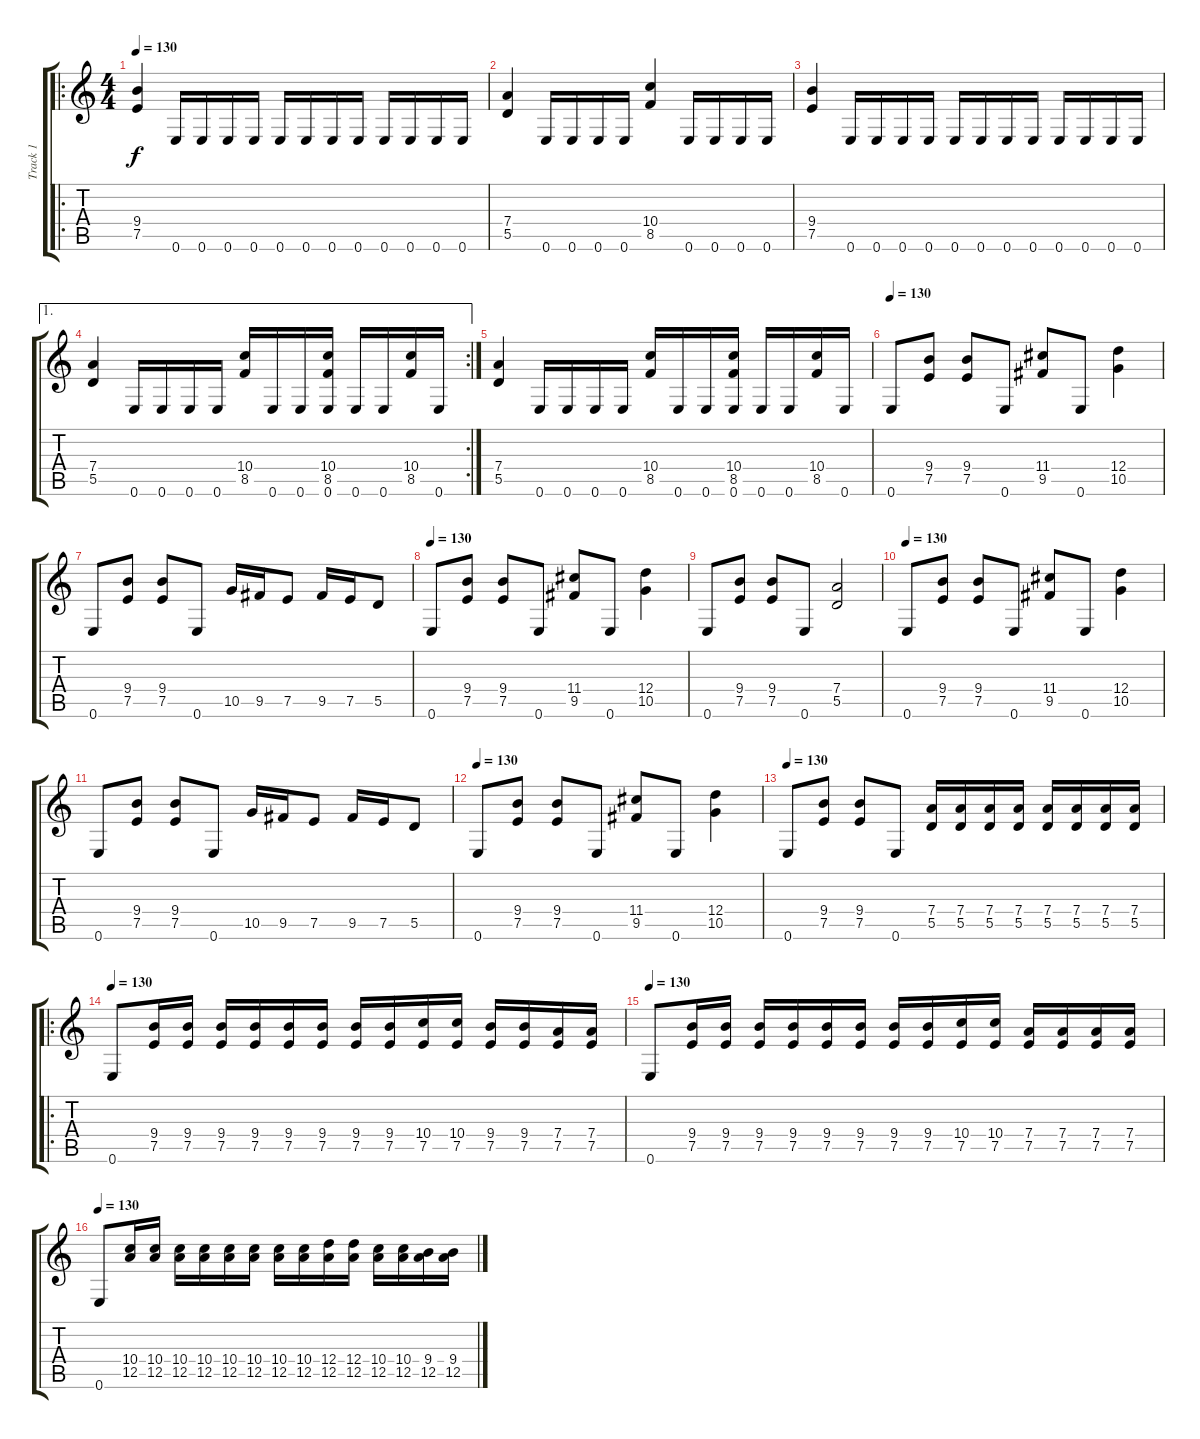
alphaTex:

\track ("Track 1" "Track 1") {instrument distortionguitar}
\staff {score tabs}
\tuning (E4 B3 G3 D3 A2 E2) {hide}
\ro
\ts (4 4)
\tempo 130
\clef g2
\ks c
(9.4 7.5).4{dy f} 0.6.16 0.6.16 0.6.16 0.6.16 0.6.16 0.6.16 0.6.16 0.6.16 0.6.16 0.6.16 0.6.16 0.6.16 |
(7.4 5.5).4 0.6.16 0.6.16 0.6.16 0.6.16 (10.4 8.5).4 0.6.16 0.6.16 0.6.16 0.6.16 |
(9.4 7.5).4 0.6.16 0.6.16 0.6.16 0.6.16 0.6.16 0.6.16 0.6.16 0.6.16 0.6.16 0.6.16 0.6.16 0.6.16 |
\ae 1
\rc 2
(7.4 5.5).4 0.6.16 0.6.16 0.6.16 0.6.16 (10.4 8.5).16 0.6.16 0.6.16 (10.4 8.5 0.6).16 0.6.16 0.6.16 (10.4 8.5).16 0.6.16 |
(7.4 5.5).4 0.6.16 0.6.16 0.6.16 0.6.16 (10.4 8.5).16 0.6.16 0.6.16 (10.4 8.5 0.6).16 0.6.16 0.6.16 (10.4 8.5).16 0.6.16 |
\tempo 130
0.6.8 (9.4 7.5).8 (9.4 7.5).8 0.6.8 (11.4 9.5).8 0.6.8 (12.4 10.5).4 |
0.6.8 (9.4 7.5).8 (9.4 7.5).8 0.6.8 10.5.16 9.5.16 7.5.8 9.5.16 7.5.16 5.5.8 |
\tempo 130
0.6.8 (9.4 7.5).8 (9.4 7.5).8 0.6.8 (11.4 9.5).8 0.6.8 (12.4 10.5).4 |
0.6.8 (9.4 7.5).8 (9.4 7.5).8 0.6.8 (7.4 5.5).2 |
\tempo 130
0.6.8 (9.4 7.5).8 (9.4 7.5).8 0.6.8 (11.4 9.5).8 0.6.8 (12.4 10.5).4 |
0.6.8 (9.4 7.5).8 (9.4 7.5).8 0.6.8 10.5.16 9.5.16 7.5.8 9.5.16 7.5.16 5.5.8 |
\tempo 130
0.6.8 (9.4 7.5).8 (9.4 7.5).8 0.6.8 (11.4 9.5).8 0.6.8 (12.4 10.5).4 |
\tempo 130
0.6.8 (9.4 7.5).8 (9.4 7.5).8 0.6.8 (7.4 5.5).16 (7.4 5.5).16 (7.4 5.5).16 (7.4 5.5).16 (7.4 5.5).16 (7.4 5.5).16 (7.4 5.5).16 (7.4 5.5).16 |
\ro
\tempo 130
0.6.8 (9.4 7.5).16 (9.4 7.5).16 (9.4 7.5).16 (9.4 7.5).16 (9.4 7.5).16 (9.4 7.5).16 (9.4 7.5).16 (9.4 7.5).16 (10.4 7.5).16 (10.4 7.5).16 (9.4 7.5).16 (9.4 7.5).16 (7.4 7.5).16 (7.4 7.5).16 |
\tempo 130
0.6.8 (9.4 7.5).16 (9.4 7.5).16 (9.4 7.5).16 (9.4 7.5).16 (9.4 7.5).16 (9.4 7.5).16 (9.4 7.5).16 (9.4 7.5).16 (10.4 7.5).16 (10.4 7.5).16 (7.4 7.5).16 (7.4 7.5).16 (7.4 7.5).16 (7.4 7.5).16 |
\tempo 130
0.6.8 (10.4 12.5).16 (10.4 12.5).16 (10.4 12.5).16 (10.4 12.5).16 (10.4 12.5).16 (10.4 12.5).16 (10.4 12.5).16 (10.4 12.5).16 (12.4 12.5).16 (12.4 12.5).16 (10.4 12.5).16 (10.4 12.5).16 (9.4 12.5).16 (9.4 12.5).16
